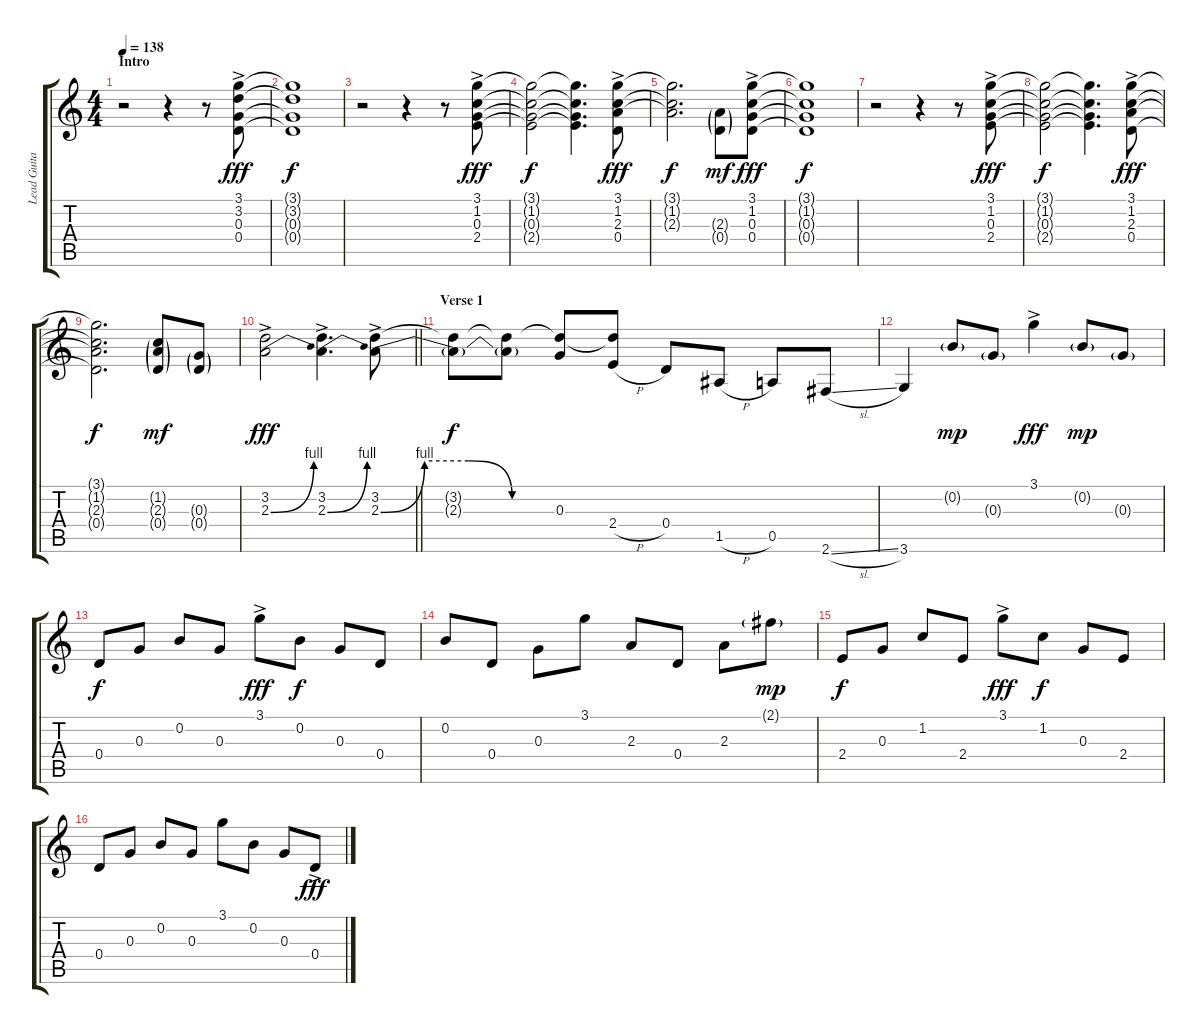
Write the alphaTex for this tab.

\track ("Lead Guitar (Don Felder)" "Lead Guita") {instrument electricguitarclean}
\staff {score tabs}
\tuning (E4 B3 G3 D3 A2 E2) {hide}
\ts (4 4)
\section ("" "Intro")
\tempo 138
\clef g2
\ks c
r.2{dy fff instrument electricguitarclean} r.4 r.8 (3.1{ac} 3.2 0.3 0.4).8 |
(3.1{t} 3.2{t} 0.3{t} 0.4{t}).1{dy f} |
r.2 r.4 r.8 (3.1 1.2 0.3 2.4{ac}).8{dy fff} |
(3.1{t} 1.2{t} 0.3{t} 2.4{t}).2{dy f} (3.1{t} 1.2{t} 0.3{t} 2.4{t}).4{d} (3.1 1.2 2.3{ac} 0.4).8{dy fff} |
(3.1{t} 1.2{t} 2.3{t}).2{d dy f} (2.3{g} 0.4{g}).8{dy mf} (3.1 1.2 0.3 0.4{ac}).8{dy fff} |
(3.1{t} 1.2{t} 0.3{t} 0.4{t}).1{dy f} |
r.2 r.4 r.8 (3.1 1.2 0.3 2.4{ac}).8{dy fff} |
(3.1{t} 1.2{t} 0.3{t} 2.4{t}).2{dy f} (3.1{t} 1.2{t} 0.3{t} 2.4{t}).4{d} (3.1{ac} 1.2 2.3 0.4).8{dy fff} |
(3.1{t} 1.2{t} 2.3{t} 0.4{t}).2{d dy f} (1.2{g} 2.3{g} 0.4{g}).8{dy mf} (0.3{g} 0.4{g}).8 |
\barLineRight lightlight
(3.2 2.3{be (bend 0 0 60 4) ac}).2{dy fff} (3.2 2.3{be (bend 0 0 60 4) ac}).4{d} (3.2 2.3{be (custom 0 0 15 4 30 4 45 0 60 0) ac}).8 |
\section ("" "Verse 1")
(3.2{t} 2.3{t}).8{dy f} (3.2{t} 2.3{t}).8 (3.2{t} 0.3).8 (3.2{t} 2.4{h}).8 0.4.8 1.5{h}.8 0.5.8 2.6{sl}.8 |
3.6.4{volume 11} 0.2{g}.8{dy mp} 0.3{g}.8 3.1{ac}.4{dy fff} 0.2{g}.8{dy mp} 0.3{g}.8 |
0.4.8{dy f} 0.3.8 0.2.8 0.3.8 3.1{ac}.8{dy fff} 0.2.8{dy f} 0.3.8 0.4.8 |
0.2.8 0.4.8 0.3.8 3.1.8 2.3.8 0.4.8 2.3.8 2.1{g}.8{dy mp} |
2.4.8{dy f} 0.3.8 1.2.8 2.4.8 3.1{ac}.8{dy fff} 1.2.8{dy f} 0.3.8 2.4.8 |
0.4.8 0.3.8 0.2.8 0.3.8 3.1.8 0.2.8 0.3.8 0.4{ac}.8{dy fff}
